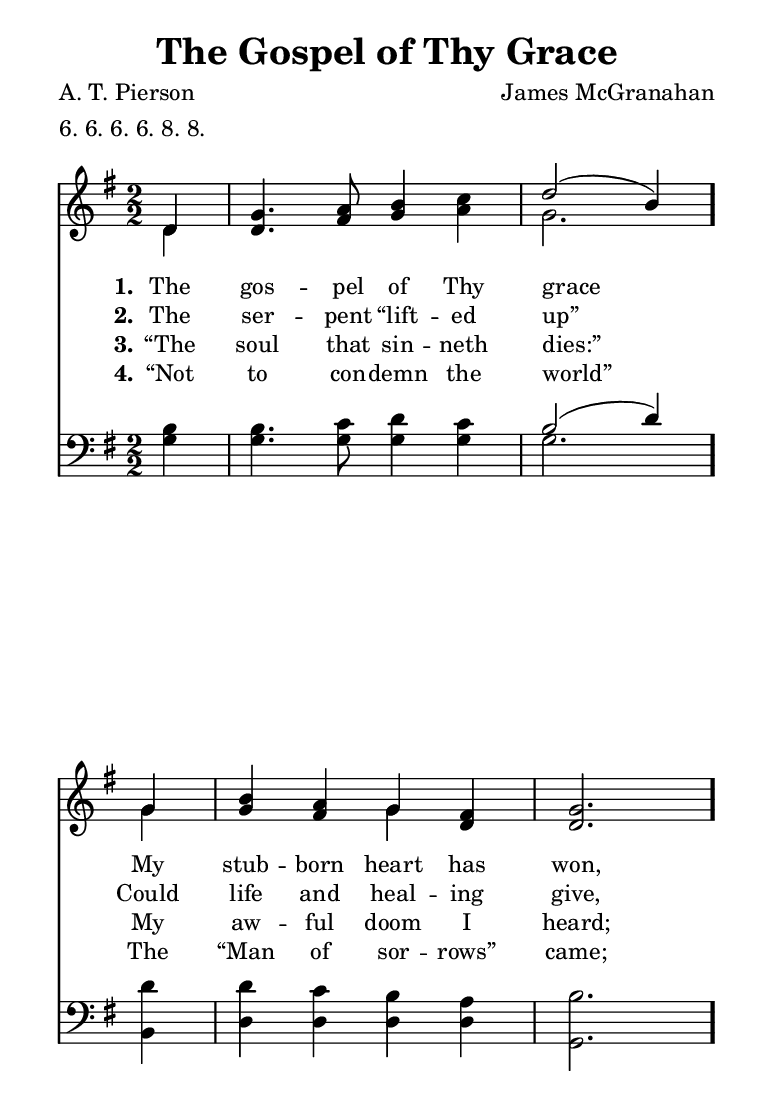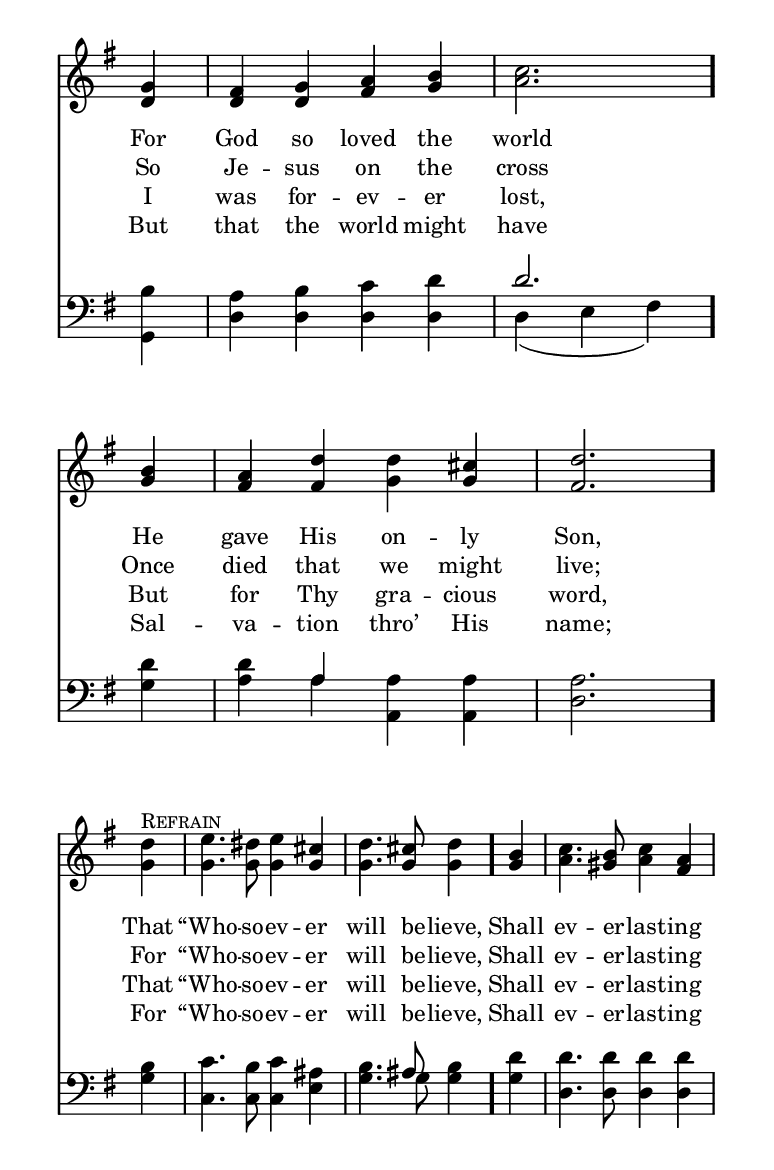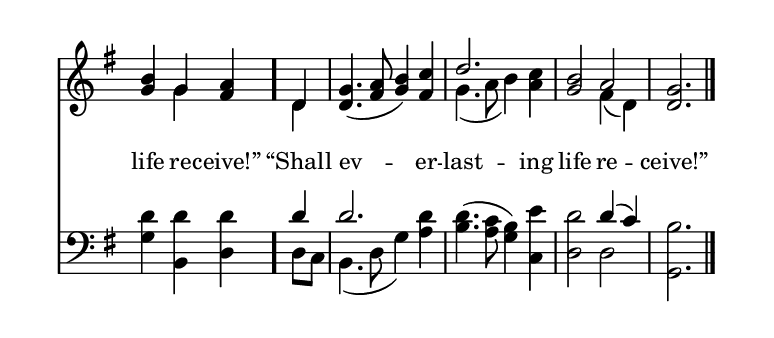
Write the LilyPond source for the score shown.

\include "common/global.ily"
\paper {
  \include "common/paper.ily"
  %ragged-bottom = ##t
  %ragged-last-bottom = ##t
  %systems-per-page = ##f
  %page-count = ##f
}

\header{
  %gospel
  hymnnumber = "40"
  title = "The Gospel of Thy Grace"
  tunename = ""
  meter = "6. 6. 6. 6. 8. 8."
  poet = "A. T. Pierson"
  composer = "James McGranahan"
  %copyright = ""
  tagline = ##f
}

% for fermata in MIDI
ta = { \tempo 4=90 }
tb = { \tempo 4=45 }

lyricsInvis = { \override LyricText.stencil = ##f \override LyricHyphen.stencil = ##f }
lyricsVis = { \revert LyricText.stencil \revert LyricHyphen.stencil }

patternAA = { c4 | c4. c8 c4 c4 | c2( c4) }
patternAB = { c4 | c4. c8 c4 c4 | c2.     }
patternBA = { c4 | c4 c4 c4 c4 | c2.        }
patternBB = { c4 | c4 c4 c4 c4 | c4( c4 c4) }
patternCA = { c4 | c4. c8 c4 c4 | c4. c8 c4 }
patternCB = { c4 | c4. c8 c4 c4 | c4  c4 c4 }
patternDA = { c4      | c4.( c8 c4) c4 | c2.         c4 | c2 c2      | c2. }
patternDB = { c4      | c4.( c8 c4) c4 | c4.( c8 c4) c4 | c2 c4( c4) | c2. }
patternDC = { c4      | c2.         c4 | c4.( c8 c4) c4 | c2 c4( c4) | c2. }
patternDD = { c8[ c8] | c4.( c8 c4) c4 | c4.( c8 c4) c4 | c2 c2      | c2. }

global = {
  \include "common/overrides.ily"
  \override Staff.TimeSignature.style = #'numbered
  \time 2/2
  \override Score.MetronomeMark.transparent = ##t % hide all fermata changes too
  \ta
  \key g \major
  \partial 4
  \autoBeamOff
}

notesSoprano = {
\global
\relative c' {

  \changePitch \patternAA { d | g a b c | d b }
  \changePitch \patternBA { g | b a g fis | g }
  \changePitch \patternBA { g | fis g a b | c }
  \changePitch \patternBA { b | a d d cis | d }

  << s^\markup { \small \caps "Refrain" }
  \changePitch \patternCA { d | e dis e cis | d cis d } >>
  \changePitch \patternCB { b | c b c a | b g a }
  \changePitch \patternDA { d, | g a b c | d c | b a | g }

  \bar "|."

}
}

notesAlto = {
\global
\relative e' {

  \changePitch \patternAB { d | d fis g a | g }
  \changePitch \patternBA { g | g fis g d | d }
  \changePitch \patternBA { d | d d fis g | a }
  \changePitch \patternBA { g | fis fis g g | fis }

  \changePitch \patternCA { g | g g g g | g g g }
  \changePitch \patternCB { g | a gis a fis | g g fis }
  \changePitch \patternDB { d | d fis g fis | g a b a | g fis d | d }

}
}

notesTenor = {
\global
\relative a {

  \changePitch \patternAA { b | b c d c | b d }
  \changePitch \patternBA { d | d c b a | b }
  \changePitch \patternBA { b | a b c d | d }
  \changePitch \patternBA { d | d a a a | a }

  \changePitch \patternCA { b | c b c ais | b ais b }
  \changePitch \patternCB { d | d d d d | d d d }
  \changePitch \patternDC { d | d d | d c b e | d d c | b }

}
}

notesBass = {
\global
\relative f {

  \changePitch \patternAB { g | g g g g | g  }
  \changePitch \patternBA { b, | d d d d | g, }
  \changePitch \patternBB { g | d' d d d | d e fis }
  \changePitch \patternBA { g | a a a, a | d }

  \changePitch \patternCA { g | c, c c e | g g g }
  \changePitch \patternCB { g | d d d d | g b, d }
  \changePitch \patternDD { d c | b d g a | b a g c, | d d | g, }

}
}

RefrainA = \lyricmode {

That “Who -- so -- ev -- er will be -- lieve, \bar "."
Shall ev -- er -- last -- ing \break life re -- ceive!” \bar "."
“Shall ev -- er -- last -- ing life re -- ceive!”

}

RefrainB = \lyricmode {

For “Who -- so -- ev -- er will be -- lieve, \bar "."
Shall ev -- er -- last -- ing \break %{HIDE>%} \lyricsInvis %{<HIDE%} life re -- ceive!” \bar "."
“Shall ev -- er -- last -- ing life re -- ceive!” %{HIDE>%} \lyricsVis %{<HIDE%}

}

RefrainC = \lyricmode {

That “Who -- so -- ev -- er will be -- lieve, \bar "."
Shall ev -- er -- last -- ing \break %{HIDE>%} \lyricsInvis %{<HIDE%} life re -- ceive!” \bar "."
“Shall ev -- er -- last -- ing life re -- ceive!” %{HIDE>%} \lyricsVis %{<HIDE%}

}

RefrainD = \lyricmode {

For “Who -- so -- ev -- er will be -- lieve, \bar "."
Shall ev -- er -- last -- ing \break %{HIDE>%} \lyricsInvis %{<HIDE%} life re -- ceive!” \bar "."
“Shall ev -- er -- last -- ing life re -- ceive!” %{HIDE>%} \lyricsVis %{<HIDE%}

}

wordsA = \lyricmode {
\set stanza = "1."

The gos -- pel of Thy grace \bar "."
My stub -- born heart has won, \bar "." \break
For God so loved the world \bar "."
He gave His on -- ly Son, \bar "." \break
\RefrainA

}

wordsB = \lyricmode {
\set stanza = "2."

The ser -- pent “lift -- ed up”
Could life and heal -- ing give,
So Je -- sus on the cross
Once died that we might live;
\RefrainB

}

wordsC = \lyricmode {
\set stanza = "3."

“The soul that sin -- neth dies:”
My aw -- ful doom I heard;
I was for -- ev -- er lost,
But for Thy gra -- cious word,
\RefrainC

}

wordsD = \lyricmode {
\set stanza = "4."

“Not to con -- demn the world”
The “Man of sor -- rows” came;
But that the world might have
Sal -- va -- tion thro’ His name;
\RefrainD

}

\score {
  \context ChoirStaff <<
    \context Staff = upper <<
      \set Staff.autoBeaming = ##f
      \set ChoirStaff.systemStartDelimiter = #'SystemStartBar
      \set ChoirStaff.printPartCombineTexts = ##f
      \partcombine #'(2 . 9) \notesSoprano \notesAlto
      \context NullVoice = sopranos { \voiceOne << \notesSoprano >> }
      \context NullVoice = altos { \voiceTwo << \notesAlto >> }
      \context Lyrics = one   \lyricsto sopranos \wordsA
      \context Lyrics = two   \lyricsto sopranos \wordsB
      \context Lyrics = three \lyricsto sopranos \wordsC
      \context Lyrics = four  \lyricsto sopranos \wordsD
    >>
    \context Staff = men <<
      \set Staff.autoBeaming = ##f
      \clef bass
      \set ChoirStaff.printPartCombineTexts = ##f
      \partcombine #'(2 . 9) \notesTenor \notesBass
      \context NullVoice = tenors { \voiceOne << \notesTenor >> }
      \context NullVoice = basses { \voiceTwo << \notesBass >> }
    >>
  >>
  \layout {
    \include "common/layout.ily"
  }
  \midi{
    \include "common/midi.ily"
  }
}

\version "2.19.49"  % necessary for upgrading to future LilyPond versions.

% vi:set et ts=2 sw=2 ai nocindent syntax=lilypond:
